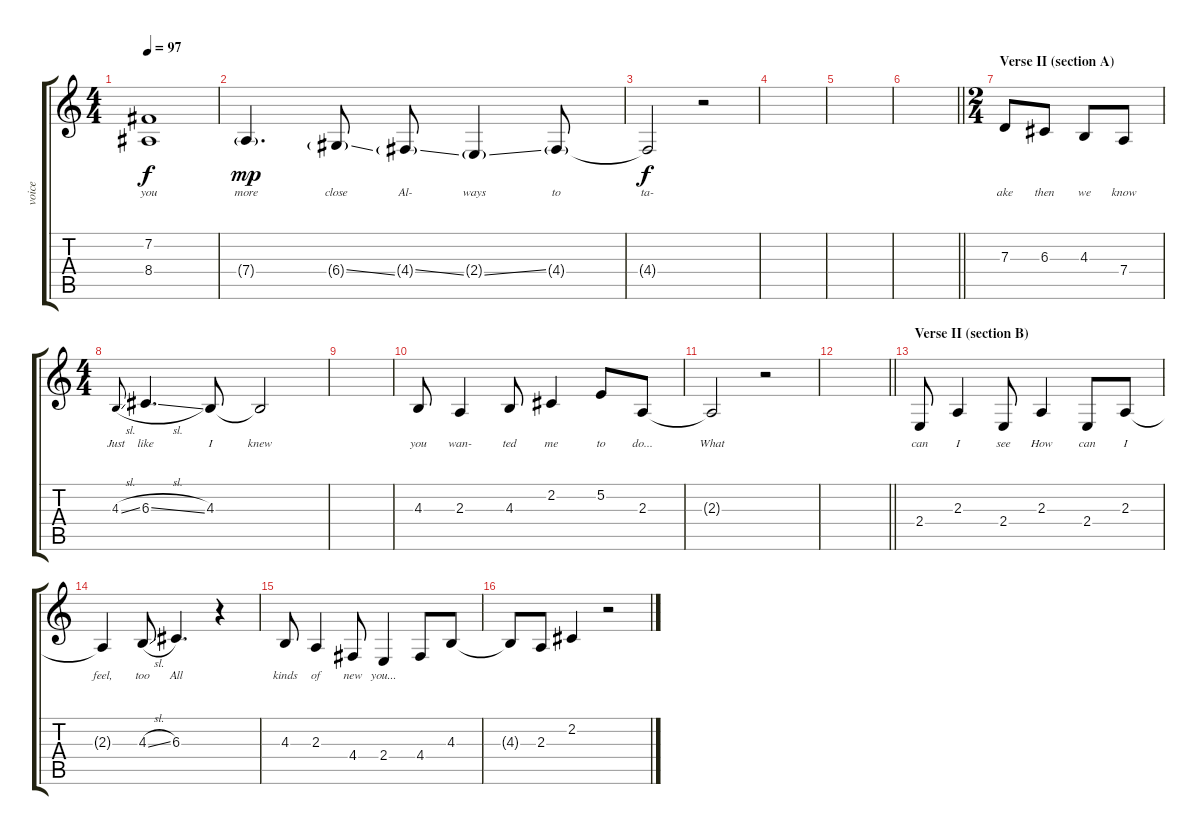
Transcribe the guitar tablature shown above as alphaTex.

\track ("voice" "voice") {instrument ocarina}
\staff {score tabs}
\tuning (E4 B3 G3 D3 A2 E2) {hide}
\ts (4 4)
\tempo 97
\clef g2
\ks c
(7.2{t} 8.4{t}).1{lyrics (0 "you") lyrics (1 "") lyrics (2 "") lyrics (3 "") lyrics (4 "") dy f} |
7.4{g}.4{d lyrics (0 "more") lyrics (1 "") lyrics (2 "") lyrics (3 "") lyrics (4 "") dy mp} 6.4{ss g}.8{lyrics (0 "close") lyrics (1 "") lyrics (2 "") lyrics (3 "") lyrics (4 "")} 4.4{ss g}.8{lyrics (0 "Al-") lyrics (1 "") lyrics (2 "") lyrics (3 "") lyrics (4 "")} 2.4{ss g}.4{lyrics (0 "ways") lyrics (1 "") lyrics (2 "") lyrics (3 "") lyrics (4 "")} 4.4{g}.8{lyrics (0 "to") lyrics (1 "") lyrics (2 "") lyrics (3 "") lyrics (4 "")} |
4.4{t}.2{lyrics (0 "ta-") lyrics (1 "") lyrics (2 "") lyrics (3 "") lyrics (4 "") dy f} r.2 |
|
|
\barLineRight lightlight
|
\ts (2 4)
\section ("" "Verse II (section A)")
7.3.8{lyrics (0 "ake") lyrics (1 "") lyrics (2 "") lyrics (3 "") lyrics (4 "")} 6.3.8{lyrics (0 "then") lyrics (1 "") lyrics (2 "") lyrics (3 "") lyrics (4 "")} 4.3.8{lyrics (0 "we") lyrics (1 "") lyrics (2 "") lyrics (3 "") lyrics (4 "")} 7.4.8{lyrics (0 "know") lyrics (1 "") lyrics (2 "") lyrics (3 "") lyrics (4 "")} |
\ts (4 4)
4.3{sl}.8{lyrics (0 "Just") lyrics (1 "") lyrics (2 "") lyrics (3 "") lyrics (4 "") gr onbeat} 6.3{sl}.4{d lyrics (0 "like") lyrics (1 "") lyrics (2 "") lyrics (3 "") lyrics (4 "")} 4.3.8{lyrics (0 "I") lyrics (1 "") lyrics (2 "") lyrics (3 "") lyrics (4 "")} 4.3{t}.2{lyrics (0 "knew") lyrics (1 "") lyrics (2 "") lyrics (3 "") lyrics (4 "")} |
|
4.3.8{lyrics (0 "you") lyrics (1 "") lyrics (2 "") lyrics (3 "") lyrics (4 "")} 2.3.4{lyrics (0 "wan-") lyrics (1 "") lyrics (2 "") lyrics (3 "") lyrics (4 "")} 4.3.8{lyrics (0 "ted") lyrics (1 "") lyrics (2 "") lyrics (3 "") lyrics (4 "")} 2.2.4{lyrics (0 "me") lyrics (1 "") lyrics (2 "") lyrics (3 "") lyrics (4 "")} 5.2.8{lyrics (0 "to") lyrics (1 "") lyrics (2 "") lyrics (3 "") lyrics (4 "")} 2.3.8{lyrics (0 "do...") lyrics (1 "") lyrics (2 "") lyrics (3 "") lyrics (4 "")} |
2.3{t}.2{lyrics (0 "What") lyrics (1 "") lyrics (2 "") lyrics (3 "") lyrics (4 "")} r.2 |
\barLineRight lightlight
|
\section ("" "Verse II (section B)")
2.4.8{lyrics (0 "can") lyrics (1 "") lyrics (2 "") lyrics (3 "") lyrics (4 "")} 2.3.4{lyrics (0 "I") lyrics (1 "") lyrics (2 "") lyrics (3 "") lyrics (4 "")} 2.4.8{lyrics (0 "see") lyrics (1 "") lyrics (2 "") lyrics (3 "") lyrics (4 "")} 2.3.4{lyrics (0 "How") lyrics (1 "") lyrics (2 "") lyrics (3 "") lyrics (4 "")} 2.4.8{lyrics (0 "can") lyrics (1 "") lyrics (2 "") lyrics (3 "") lyrics (4 "")} 2.3.8{lyrics (0 "I") lyrics (1 "") lyrics (2 "") lyrics (3 "") lyrics (4 "")} |
2.3{t}.4{lyrics (0 "feel,") lyrics (1 "") lyrics (2 "") lyrics (3 "") lyrics (4 "")} 4.3{sl}.8{lyrics (0 "too") lyrics (1 "") lyrics (2 "") lyrics (3 "") lyrics (4 "")} 6.3.4{d lyrics (0 "All") lyrics (1 "") lyrics (2 "") lyrics (3 "") lyrics (4 "")} r.4 |
4.3.8{lyrics (0 "kinds") lyrics (1 "") lyrics (2 "") lyrics (3 "") lyrics (4 "")} 2.3.4{lyrics (0 "of") lyrics (1 "") lyrics (2 "") lyrics (3 "") lyrics (4 "")} 4.4.8{lyrics (0 "new") lyrics (1 "") lyrics (2 "") lyrics (3 "") lyrics (4 "")} 2.4.4{lyrics (0 "you...") lyrics (1 "") lyrics (2 "") lyrics (3 "") lyrics (4 "")} 4.4.8 4.3.8 |
4.3{t}.8 2.3.8 2.2.4 r.2
